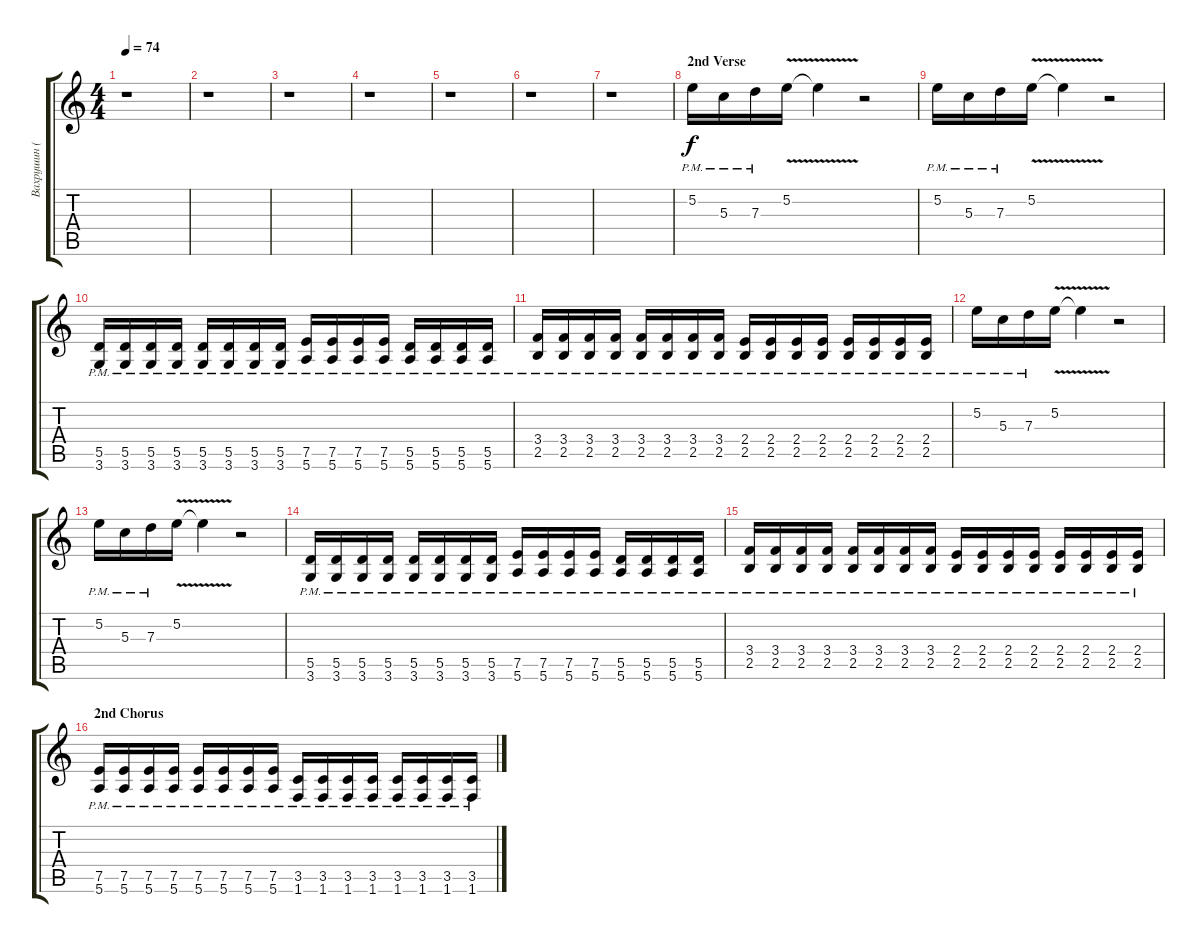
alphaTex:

\track ("Вахрушин (Overdub)" "Вахрушин (") {instrument overdrivenguitar}
\staff {score tabs}
\tuning (E4 B3 G3 D3 A2 E2) {hide}
\ts (4 4)
\tempo 74
\clef g2
\ks c
r.1{dy f} |
r.1 |
r.1 |
r.1 |
r.1 |
r.1 |
r.1 |
\section ("" "2nd Verse")
5.2{pm}.16 5.3{pm}.16 7.3{pm}.16 5.2{v}.16 5.2{t}.4 r.2 |
5.2{pm}.16 5.3{pm}.16 7.3{pm}.16 5.2{v}.16 5.2{t}.4 r.2 |
(5.5{pm} 3.6{pm}).16 (5.5{pm} 3.6{pm}).16 (5.5{pm} 3.6{pm}).16 (5.5{pm} 3.6{pm}).16 (5.5{pm} 3.6{pm}).16 (5.5{pm} 3.6{pm}).16 (5.5{pm} 3.6{pm}).16 (5.5{pm} 3.6{pm}).16 (7.5{pm} 5.6{pm}).16 (7.5{pm} 5.6{pm}).16 (7.5{pm} 5.6{pm}).16 (7.5{pm} 5.6{pm}).16 (5.5{pm} 5.6{pm}).16 (5.5{pm} 5.6{pm}).16 (5.5{pm} 5.6{pm}).16 (5.5{pm} 5.6{pm}).16 |
(3.4{pm} 2.5{pm}).16 (3.4{pm} 2.5{pm}).16 (3.4{pm} 2.5{pm}).16 (3.4{pm} 2.5{pm}).16 (3.4{pm} 2.5{pm}).16 (3.4{pm} 2.5{pm}).16 (3.4{pm} 2.5{pm}).16 (3.4{pm} 2.5{pm}).16 (2.4{pm} 2.5{pm}).16 (2.4{pm} 2.5{pm}).16 (2.4{pm} 2.5{pm}).16 (2.4{pm} 2.5{pm}).16 (2.4{pm} 2.5{pm}).16 (2.4{pm} 2.5{pm}).16 (2.4{pm} 2.5{pm}).16 (2.4{pm} 2.5{pm}).16 |
5.2{pm}.16 5.3{pm}.16 7.3{pm}.16 5.2{v}.16 5.2{t}.4 r.2 |
5.2{pm}.16 5.3{pm}.16 7.3{pm}.16 5.2{v}.16 5.2{t}.4 r.2 |
(5.5{pm} 3.6{pm}).16 (5.5{pm} 3.6{pm}).16 (5.5{pm} 3.6{pm}).16 (5.5{pm} 3.6{pm}).16 (5.5{pm} 3.6{pm}).16 (5.5{pm} 3.6{pm}).16 (5.5{pm} 3.6{pm}).16 (5.5{pm} 3.6{pm}).16 (7.5{pm} 5.6{pm}).16 (7.5{pm} 5.6{pm}).16 (7.5{pm} 5.6{pm}).16 (7.5{pm} 5.6{pm}).16 (5.5{pm} 5.6{pm}).16 (5.5{pm} 5.6{pm}).16 (5.5{pm} 5.6{pm}).16 (5.5{pm} 5.6{pm}).16 |
(3.4{pm} 2.5{pm}).16 (3.4{pm} 2.5{pm}).16 (3.4{pm} 2.5{pm}).16 (3.4{pm} 2.5{pm}).16 (3.4{pm} 2.5{pm}).16 (3.4{pm} 2.5{pm}).16 (3.4{pm} 2.5{pm}).16 (3.4{pm} 2.5{pm}).16 (2.4{pm} 2.5{pm}).16 (2.4{pm} 2.5{pm}).16 (2.4{pm} 2.5{pm}).16 (2.4{pm} 2.5{pm}).16 (2.4{pm} 2.5{pm}).16 (2.4{pm} 2.5{pm}).16 (2.4{pm} 2.5{pm}).16 (2.4{pm} 2.5{pm}).16 |
\section ("" "2nd Chorus")
(7.5{pm} 5.6{pm}).16 (7.5{pm} 5.6{pm}).16 (7.5{pm} 5.6{pm}).16 (7.5{pm} 5.6{pm}).16 (7.5{pm} 5.6{pm}).16 (7.5{pm} 5.6{pm}).16 (7.5{pm} 5.6{pm}).16 (7.5{pm} 5.6{pm}).16 (3.5{pm} 1.6{pm}).16 (3.5{pm} 1.6{pm}).16 (3.5{pm} 1.6{pm}).16 (3.5{pm} 1.6{pm}).16 (3.5{pm} 1.6{pm}).16 (3.5{pm} 1.6{pm}).16 (3.5{pm} 1.6{pm}).16 (3.5{pm} 1.6{pm}).16
